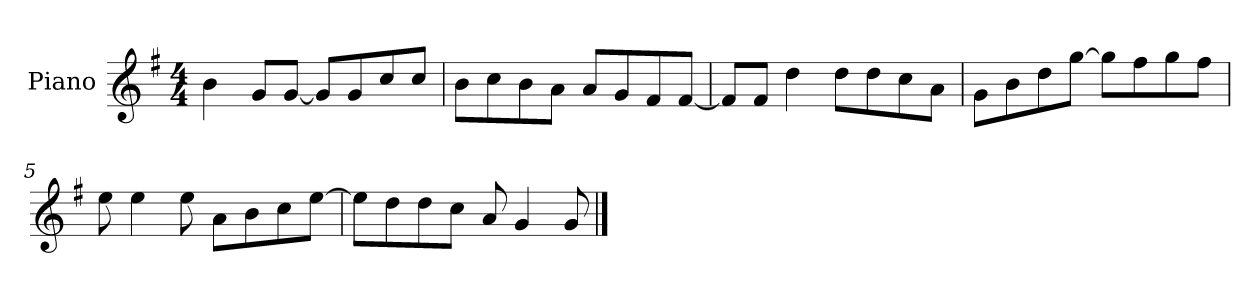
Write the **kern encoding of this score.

**kern
*part1
*staff1
*I"Piano
*I'P-no
*clefG2
*k[f#]
*M4/4
*MM90
=1
4b\
8g/L
[8g/J
8g/L]
8g/
8cc/
8cc/J
=2
8b\L
8cc\
8b\
8a\J
8a/L
8g/
8f#/
[8f#/J
=3
8f#/L]
8f#/J
4dd\
8dd\L
8dd\
8cc\
8a\J
=4
8g\L
8b\
8dd\
[8gg\J
8gg\L]
8ff#\
8gg\
8ff#\J
=5
8ee\
4ee\
8ee\
8a\L
8b\
8cc\
[8ee\J
!!LO:LB:g=z
=6
8ee\L]
8dd\
8dd\
8cc\J
8a/
4g/
8g/
==
*-
